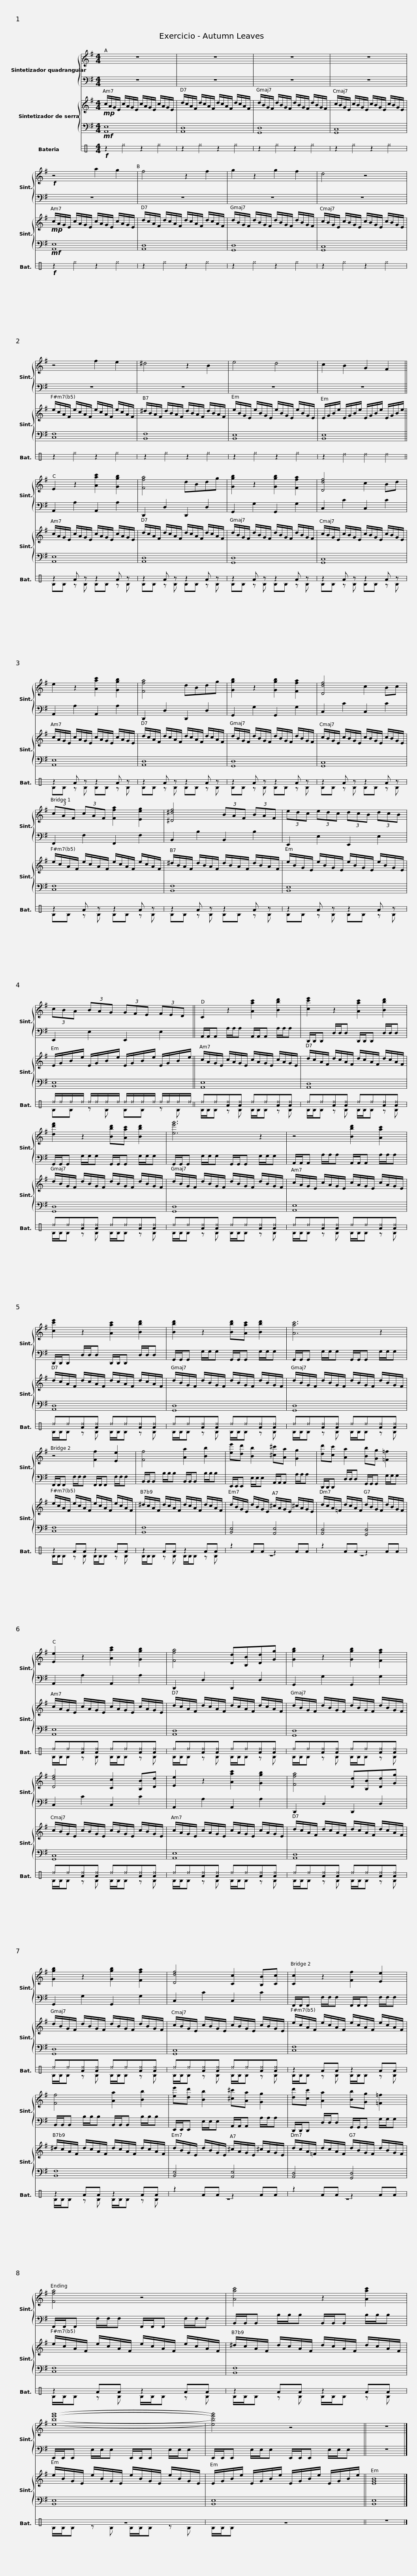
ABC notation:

X:1
%%score { 1 | 2 } { 3 | 4 } ( 5 6 )
L:1/8
M:4/4
I:linebreak $
K:G
V:1 treble
V:2 bass
V:3 treble
V:4 bass
V:5 perc stafflines=3
K:none
V:6 perc stafflines="3 "
K:none
V:1
 z8 | z8 |$ z8 | z8 |$!f! z4 a2 g2 | %5
 f4 z2 f2 |$ g2 z2 g2 f2 | d4 z4 |$ z4 f2 e2 | ^d4 z2 B2 |$ %10
 e4 d4 | c2 B2 G2 F2 ||$ E2 z2 [Aac']2 [Ggb]2 | [Ffa]4 dBdg |$ [Ggb]2 z2 [Ggb]2 [Ffa]2 | %15
 [Ddf]4 c2 Bd |$ e2 z2 [Aac']2 [Ggb]2 | [Ffa]4 dBdg |$ [Ggb]2 z2 [Ggb]2 [Ffa]2 | [Ddf]4 c2 Bc |$ %20
 (3cAF (3cAF [Ffa]2 [Eeg]2 | [^D^df]4 (3BAF (3BAF |$ (3edc (3edc (3dcB (3dcB |$ (3cBA (3BAG (3GFE (3FED || C2 z2 [Aac']2 [Bbd']2 |$ %25
 [cc'e']2 z2 [Aac']2 [Bbd']2 | [dd'f']2 z2 [Bbd'][Aac'] [Bbd']2 |$ [ee'g']6 z2 | z4 [Bbd']2 [Aac']2 |$ [cc'e']2 z2 [Aac']2 [Bbd']2 | %30
 [Bbd']2 z2 [Bbd'][Aac'] [Bbd']2 |$ [Aac']6 z2 | z4 [Ff]2 [Ee]2 |$ [Ff]4 [Aa]2 [Bb]2 | [ee'][dd'] [Bb]2 [^c^c'][Aa] [Gg]2 |$ %35
 [dd'][cc'] [Aa]2 [Bb][Gg] [=F=f]2 | [Ee]2 z2 [Aac']2 [Ggb]2 |$ [Ffa]4 [Dd][B,B][Dd][Gg] | [Ggb]2 z2 [Ggb]2 [Ffa]2 |$ [Ddf]4 [Cc]2 [B,B][Dd] | %40
 [Ee]2 z2 [Aac']2 [Ggb]2 |$ [Ffa]4 [Dd][B,B][Dd][Gg] | [Ggb]2 z2 [Ggb]2 [Ffa]2 |$ [Ddf]4 [Cc]2 [B,B][Cc] | [Cc]2 z2 [Ff]2 [Ee]2 |$ %45
 [Ff]4 [Aa]2 [Bb]2 | [ee'][dd'] [Bb]2 [^c^c'][Aa] [Gg]2 |$ [dd'][cc'] [Aa]2 [Bb][Gg] [=F=f]2 | [Ffa]4 z4 |$ [Aac']4 z2 [Aac']2 | %50
 [ebe'g']8- |$ [ebe'g']4 z4 || z8 |] %53
V:2
 z8 | z8 |$ z8 | z8 |$ z8 | %5
 z8 |$ z8 | z8 |$ z8 | z8 |$ %10
 z8 | z8 ||$ A,,2 A,2 A,,2 A,2 | D,,2 D,2 D,,2 D,2 |$ G,,2 G,2 G,,2 G,2 | %15
 C,2 C2 C,2 C2 |$ A,,2 A,2 A,,2 A,2 | D,,2 D,2 D,,2 D,2 |$ G,,2 G,2 G,,2 G,2 | C,2 C2 C,2 C2 |$ %20
 F,,2 F,2 F,,2 F,2 | B,,2 B,2 B,,2 B,2 |$ E,,2 E,2 E,,2 E,2 |$ E,,2 E,2 E,,2 E,2 || A,,/A,,/A,, A,/A,/A, A,,/A,,/A,, A,/A,/A, |$ %25
 D,,/D,,/D,, D,/D,/D, D,,/D,,/D,, D,/D,/D, | G,,/G,,/G,, G,/G,/G, G,,/G,,/G,, G,/G,/G, |$ G,,/G,,/G,, G,/G,/G, G,,/G,,/G,, G,/G,/G, | A,,/A,,/A,, A,/A,/A, A,,/A,,/A,, A,/A,/A, |$ D,,/D,,/D,, D,/D,/D, D,,/D,,/D,, D,/D,/D, | %30
 G,,/G,,/G,, G,/G,/G, G,,/G,,/G,, G,/G,/G, |$ G,,/G,,/G,, G,/G,/G, G,,/G,,/G,, G,/G,/G, | F,,/F,,/F,, F,/F,/F, F,,/F,,/F,, F,/F,/F, |$ B,,/B,,/B,, B,/B,/B, B,,/B,,/B,, B,/B,/B, | E,,/E,,/E,, E,/E,/E, A,,/A,,/A,, A,/A,/A, |$ %35
 D,,/D,,/D,, D,/D,/D, G,,/G,,/G,, G,/G,/G, | A,,2 A,2 A,,2 A,2 |$ D,,2 D,2 D,,2 D,2 | G,,2 G,2 G,,2 G,2 |$ C,2 C2 C,2 C2 | %40
 A,,2 A,2 A,,2 A,2 |$ D,,2 D,2 D,,2 D,2 | G,,2 G,2 G,,2 G,2 |$ C,2 C2 C,2 C2 | F,,/F,,/F,, F,/F,/F, F,,/F,,/F,, F,/F,/F, |$ %45
 B,,/B,,/B,, B,/B,/B, B,,/B,,/B,, B,/B,/B, | E,,/E,,/E,, E,/E,/E, A,,/A,,/A,, A,/A,/A, |$ D,,/D,,/D,, D,/D,/D, G,,/G,,/G,, G,/G,/G, | F,,/F,,/F,, F,/F,/F, F,,/F,,/F,, F,/F,/F, |$ B,,/B,,/B,, B,/B,/B, B,,/B,,/B,, B,/B,/B, | %50
 E,,/E,,/E,, E,/E,/E, E,,/E,,/E,, E,/E,/E, |$ E,,/E,,/E,, E,/E,/E, E,,/E,,/E,, E,/E,/E, || z8 |] %53
V:3
!mp! c/A/G/E/ c/A/G/E/ c/A/G/E/ c/A/G/E/ | d/c/A/F/ d/c/A/F/ d/c/A/F/ d/c/A/F/ |$ d/B/G/F/ d/B/G/F/ d/B/G/F/ d/B/G/F/ | c/B/G/E/ c/B/G/E/ c/B/G/E/ c/B/G/E/ |$!mp! c/A/G/E/ c/A/G/E/ c/A/G/E/ c/A/G/E/ | %5
 d/c/A/F/ d/c/A/F/ d/c/A/F/ d/c/A/F/ |$ d/B/G/F/ d/B/G/F/ d/B/G/F/ d/B/G/F/ | c/B/G/E/ c/B/G/E/ c/B/G/E/ c/B/G/E/ |$ e/c/A/F/ e/c/A/F/ e/c/A/F/ e/c/A/F/ | ^d/B/A/F/ d/B/A/F/ d/B/A/F/ d/B/A/F/ |$ %10
 e/B/G/E/ e/B/G/E/ e/B/G/E/ e/B/G/E/ | E/G/B/e/ E/G/B/e/ E/G/B/e/ E/G/B/e/ ||$ c/A/G/E/ c/A/G/E/ c/A/G/E/ c/A/G/E/ | d/c/A/F/ d/c/A/F/ d/c/A/F/ d/c/A/F/ |$ d/B/G/F/ d/B/G/F/ d/B/G/F/ d/B/G/F/ | %15
 c/B/G/E/ c/B/G/E/ c/B/G/E/ c/B/G/E/ |$ c/A/G/E/ c/A/G/E/ c/A/G/E/ c/A/G/E/ | d/c/A/F/ d/c/A/F/ d/c/A/F/ d/c/A/F/ |$ d/B/G/F/ d/B/G/F/ d/B/G/F/ d/B/G/F/ | c/B/G/E/ c/B/G/E/ c/B/G/E/ c/B/G/E/ |$ %20
 e/c/A/F/ e/c/A/F/ e/c/A/F/ e/c/A/F/ | ^d/B/A/F/ d/B/A/F/ d/B/A/F/ d/B/A/F/ |$ e/B/G/E/ e/B/G/E/ e/B/G/E/ e/B/G/E/ |$ E/G/B/e/ E/G/B/e/ E/G/B/e/ E/G/B/e/ || c/A/G/E/ c/A/G/E/ c/A/G/E/ c/A/G/E/ |$ %25
 d/c/A/F/ d/c/A/F/ d/c/A/F/ d/c/A/F/ | d/B/G/F/ d/B/G/F/ d/B/G/F/ d/B/G/F/ |$ d/B/G/F/ d/B/G/F/ d/B/G/F/ d/B/G/F/ | c/A/G/E/ c/A/G/E/ c/A/G/E/ c/A/G/E/ |$ d/c/A/F/ d/c/A/F/ d/c/A/F/ d/c/A/F/ | %30
 d/B/G/F/ d/B/G/F/ d/B/G/F/ d/B/G/F/ |$ d/B/G/F/ d/B/G/F/ d/B/G/F/ d/B/G/F/ | e/c/A/F/ e/c/A/F/ e/c/A/F/ e/c/A/F/ |$ ^d/c/A/F/ d/c/A/F/ d/c/A/F/ d/c/A/F/ | d/B/G/E/ d/B/G/E/ ^c/A/G/E/ ^c/A/G/E/ |$ %35
 d/c/A/=F/ d/c/A/F/ d/B/G/F/ d/B/G/F/ | c/A/G/E/ c/A/G/E/ c/A/G/E/ c/A/G/E/ |$ d/c/A/F/ d/c/A/F/ d/c/A/F/ d/c/A/F/ | d/B/G/F/ d/B/G/F/ d/B/G/F/ d/B/G/F/ |$ c/B/G/E/ c/B/G/E/ c/B/G/E/ c/B/G/E/ | %40
 c/A/G/E/ c/A/G/E/ c/A/G/E/ c/A/G/E/ |$ d/c/A/F/ d/c/A/F/ d/c/A/F/ d/c/A/F/ | d/B/G/F/ d/B/G/F/ d/B/G/F/ d/B/G/F/ |$ c/B/G/E/ c/B/G/E/ c/B/G/E/ c/B/G/E/ | e/c/A/F/ e/c/A/F/ e/c/A/F/ e/c/A/F/ |$ %45
 ^d/c/A/F/ d/c/A/F/ d/c/A/F/ d/c/A/F/ | d/B/G/E/ d/B/G/E/ ^c/A/G/E/ ^c/A/G/E/ |$ d/c/A/=F/ d/c/A/F/ d/B/G/F/ d/B/G/F/ | e/c/A/F/ e/c/A/F/ e/c/A/F/ e/c/A/F/ |$ ^d/c/A/F/ d/c/A/F/ d/c/A/F/ d/c/A/F/ | %50
 e/B/G/E/ e/B/G/E/ e/B/G/E/ e/B/G/E/ |$ E/G/B/e/ E/G/B/e/ E/G/B/e/ E/G/B/e/ || [EGB]8 |] %53
V:4
!mf! [A,,E,]8 | [A,,D,]8 |$ [G,,D,]8 | [G,,C,]8 |$!mf! [A,,E,]8 | %5
 [A,,D,]8 |$ [G,,D,]8 | [G,,C,]8 |$ [C,F,]8 | [B,,F,]8 |$ %10
 [B,,E,]8 | [B,,E,]8 ||$ [A,,E,]8 | [A,,D,]8 |$ [G,,D,]8 | %15
 [G,,C,]8 |$ [A,,E,]8 | [A,,D,]8 |$ [G,,D,]8 | [G,,C,]8 |$ %20
 [C,F,]8 | [B,,F,]8 |$ [B,,E,]8 |$ [B,,E,]8 || [A,,E,]8 |$ %25
 [A,,D,]8 | [G,,D,]8 |$ [G,,D,]8 | [A,,E,]8 |$ [A,,D,]8 | %30
 [G,,D,]8 |$ [G,,D,]8 | [C,F,]8 |$ [B,,F,]8 | [B,,E,]4 [A,,E,]4 |$ %35
 [A,,D,]4 [G,,D,]4 | [A,,E,]8 |$ [A,,D,]8 | [G,,D,]8 |$ [G,,C,]8 | %40
 [A,,E,]8 |$ [A,,D,]8 | [G,,D,]8 |$ [G,,C,]8 | [C,F,]8 |$ %45
 [B,,F,]8 | [B,,E,]4 [A,,E,]4 |$ [A,,D,]4 [G,,D,]4 | [C,F,]8 |$ [B,,F,]8 | %50
 [B,,E,]8 |$ [B,,E,]8 || [B,,E,]8 |] %53
V:5
[K:C]!f! z2 ^e2 z2 ^e2 | z2 ^e2 z2 ^e2 |$ z2 ^e2 z2 ^e2 | z2 ^e2 z2 ^e2 |$!f! z2 ^e2 z2 ^e2 | %5
 z2 ^e2 z2 ^e2 |$ z2 ^e2 z2 ^e2 | z2 ^e2 z2 ^e2 |$ z2 ^e2 z2 ^e2 | z2 ^e2 z2 ^e2 |$ %10
 z2 ^e2 z2 ^e2 | z2 ^d2 ^d2 ^d2 ||$ z2 A z z2 A z | z2 A z z2 A z |$ z2 A z z2 A z | %15
 z2 A z z2 A z |$ z2 A z z2 A z | z2 A z z2 A z |$ z2 A z z2 A z | z2 A z z2 A z |$ %20
 z2 A z z2 A z | z2 A z z2 A z |$ z2 A z z2 A z |$ ^d/^d/^d/^d/ ^d/^d/^d/^d/ ^d/^d/^d/^d/ ^d/^d/^d/^d/ || ^d^d[A^d][A^d] ^d^d[A^d][A^d] |$ %25
 ^d^d[A^d][A^d] ^d^d[A^d][A^d] | ^d^d[A^d][A^d] ^d^d[A^d][A^d] |$ ^d^d[A^d][A^d] ^d^d[A^d][A^d] | ^d^d[A^d][A^d] ^d^d[A^d][A^d] |$ ^d^d[A^d][A^d] ^d^d[A^d][A^d] | %30
 ^d^d[A^d][A^d] ^d^d[A^d][A^d] |$ ^d^d[A^d][A^d] ^d^d[A^d][A^d] | z2 AA z2 AA |$ z2 AA z2 AA | z2 AA z2 AA |$ %35
 z2 AA z2 AA | ^d^d[A^d][A^d] ^d^d[A^d][A^d] |$ ^d^d[A^d][A^d] ^d^d[A^d][A^d] | ^d^d[A^d][A^d] ^d^d[A^d][A^d] |$ ^d^d[A^d][A^d] ^d^d[A^d][A^d] | %40
 ^d^d[A^d][A^d] ^d^d[A^d][A^d] |$ ^d^d[A^d][A^d] ^d^d[A^d][A^d] | ^d^d[A^d][A^d] ^d^d[A^d][A^d] |$ ^d^d[A^d][A^d] ^d^d[A^d][A^d] | z2 AA z2 AA |$ %45
 z2 AA z2 AA | z2 AA z2 AA |$ z2 AA z2 AA | z2 AA z2 AA |$ z2 AA z2 AA | %50
 z8 |$ z8 || z8 |] %53
V:6
[K:C] x8 | x8 |$ x8 | x8 |$ x8 | %5
 x8 |$ x8 | x8 |$ x8 | x8 |$ %10
 x8 | x8 ||$ DD z D DD z D | DD z D DD z D |$ DD z D DD z D | %15
 DD z D DD z D |$ DD z D DD z D | DD z D DD z D |$ DD z D DD z D | DD z D DD z D |$ %20
 DD z D DD z D | DD z D DD z D |$ DD z D DD z D |$ DD z D DD z D || D/D/D z D D/D/D z D |$ %25
 D/D/D z D D/D/D z D | D/D/D z D D/D/D z D |$ D/D/D z D D/D/D z D | D/D/D z D D/D/D z D |$ D/D/D z D D/D/D z D | %30
 D/D/D z D D/D/D z D |$ D/D/D z D D/D/D z D | D/D/D z D D/D/D z D |$ D/D/D z D D/D/D z D | z8 |$ %35
 z8 | D/D/D z D D/D/D z D |$ D/D/D z D D/D/D z D | D/D/D z D D/D/D z D |$ D/D/D z D D/D/D z D | %40
 D/D/D z D D/D/D z D |$ D/D/D z D D/D/D z D | D/D/D z D D/D/D z D |$ D/D/D z D D/D/D z D | D/D/D z D D/D/D z D |$ %45
 D/D/D z D D/D/D z D | z8 |$ z8 | D/D/D z D D/D/D z D |$ D/D/D z D D/D/D z D | %50
 D/D/D z D D/D/D z D |$ D/D/D x6 || x8 |] %53
